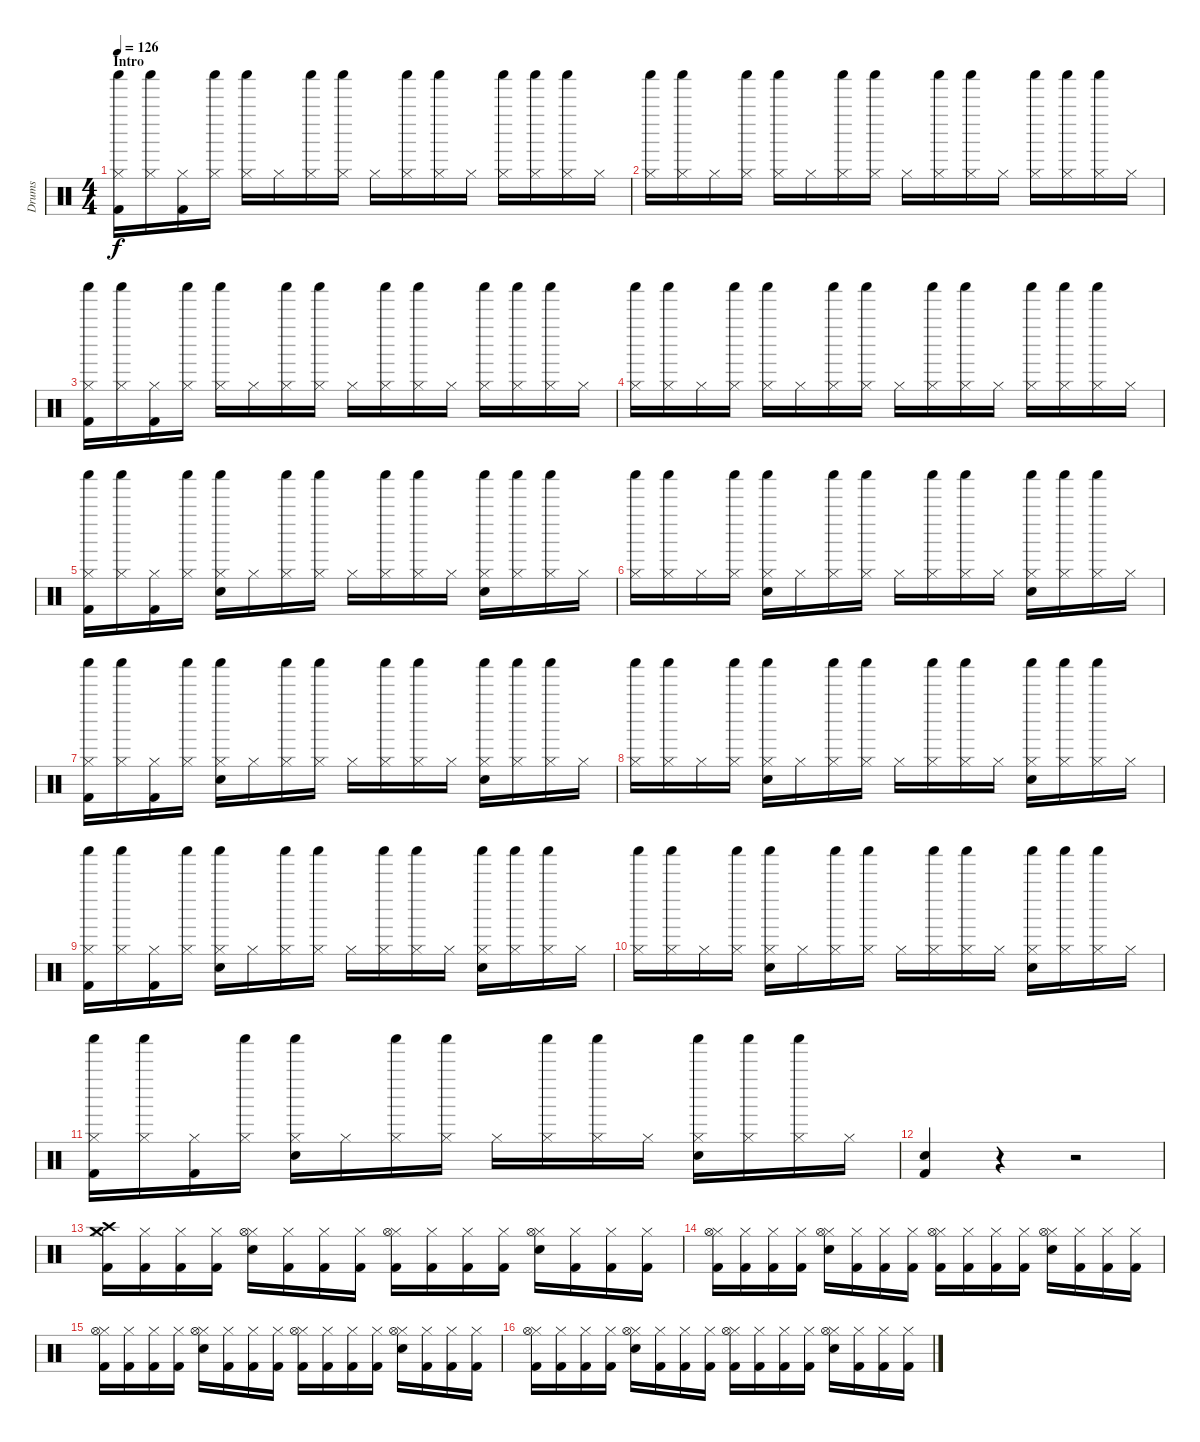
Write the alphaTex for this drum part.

\track ("Drums" "Drums") {instrument percussion}
\staff {score}
\articulation defaults
\ts (4 4)
\section ("" "Intro")
\tempo 126
\clef neutral
\ks c
("Shaker (hit)" "Hi-Hat (closed)" "Kick (hit) 2").16{dy f} ("Shaker (hit)" "Hi-Hat (closed)").16 ("Hi-Hat (closed)" "Kick (hit) 2").16 ("Shaker (hit)" "Hi-Hat (closed)").16 ("Shaker (hit)" "Hi-Hat (closed)").16 "Hi-Hat (closed)".16 ("Shaker (hit)" "Hi-Hat (closed)").16 ("Shaker (hit)" "Hi-Hat (closed)").16 "Hi-Hat (closed)".16 ("Shaker (hit)" "Hi-Hat (closed)").16 ("Shaker (hit)" "Hi-Hat (closed)").16 "Hi-Hat (closed)".16 ("Shaker (hit)" "Hi-Hat (closed)").16 ("Shaker (hit)" "Hi-Hat (closed)").16 ("Shaker (hit)" "Hi-Hat (closed)").16 "Hi-Hat (closed)".16 |
("Shaker (hit)" "Hi-Hat (closed)").16 ("Shaker (hit)" "Hi-Hat (closed)").16 "Hi-Hat (closed)".16 ("Shaker (hit)" "Hi-Hat (closed)").16 ("Shaker (hit)" "Hi-Hat (closed)").16 "Hi-Hat (closed)".16 ("Shaker (hit)" "Hi-Hat (closed)").16 ("Shaker (hit)" "Hi-Hat (closed)").16 "Hi-Hat (closed)".16 ("Shaker (hit)" "Hi-Hat (closed)").16 ("Shaker (hit)" "Hi-Hat (closed)").16 "Hi-Hat (closed)".16 ("Shaker (hit)" "Hi-Hat (closed)").16 ("Shaker (hit)" "Hi-Hat (closed)").16 ("Shaker (hit)" "Hi-Hat (closed)").16 "Hi-Hat (closed)".16 |
("Shaker (hit)" "Hi-Hat (closed)" "Kick (hit) 2").16 ("Shaker (hit)" "Hi-Hat (closed)").16 ("Hi-Hat (closed)" "Kick (hit) 2").16 ("Shaker (hit)" "Hi-Hat (closed)").16 ("Shaker (hit)" "Hi-Hat (closed)").16 "Hi-Hat (closed)".16 ("Shaker (hit)" "Hi-Hat (closed)").16 ("Shaker (hit)" "Hi-Hat (closed)").16 "Hi-Hat (closed)".16 ("Shaker (hit)" "Hi-Hat (closed)").16 ("Shaker (hit)" "Hi-Hat (closed)").16 "Hi-Hat (closed)".16 ("Shaker (hit)" "Hi-Hat (closed)").16 ("Shaker (hit)" "Hi-Hat (closed)").16 ("Shaker (hit)" "Hi-Hat (closed)").16 "Hi-Hat (closed)".16 |
("Shaker (hit)" "Hi-Hat (closed)").16 ("Shaker (hit)" "Hi-Hat (closed)").16 "Hi-Hat (closed)".16 ("Shaker (hit)" "Hi-Hat (closed)").16 ("Shaker (hit)" "Hi-Hat (closed)").16 "Hi-Hat (closed)".16 ("Shaker (hit)" "Hi-Hat (closed)").16 ("Shaker (hit)" "Hi-Hat (closed)").16 "Hi-Hat (closed)".16 ("Shaker (hit)" "Hi-Hat (closed)").16 ("Shaker (hit)" "Hi-Hat (closed)").16 "Hi-Hat (closed)".16 ("Shaker (hit)" "Hi-Hat (closed)").16 ("Shaker (hit)" "Hi-Hat (closed)").16 ("Shaker (hit)" "Hi-Hat (closed)").16 "Hi-Hat (closed)".16 |
("Shaker (hit)" "Hi-Hat (closed)" "Kick (hit) 2").16 ("Shaker (hit)" "Hi-Hat (closed)").16 ("Hi-Hat (closed)" "Kick (hit) 2").16 ("Shaker (hit)" "Hi-Hat (closed)").16 ("Shaker (hit)" "Hi-Hat (closed)" "Electric Snare (hit)").16 "Hi-Hat (closed)".16 ("Shaker (hit)" "Hi-Hat (closed)").16 ("Shaker (hit)" "Hi-Hat (closed)").16 "Hi-Hat (closed)".16 ("Shaker (hit)" "Hi-Hat (closed)").16 ("Shaker (hit)" "Hi-Hat (closed)").16 "Hi-Hat (closed)".16 ("Shaker (hit)" "Hi-Hat (closed)" "Electric Snare (hit)").16 ("Shaker (hit)" "Hi-Hat (closed)").16 ("Shaker (hit)" "Hi-Hat (closed)").16 "Hi-Hat (closed)".16 |
("Shaker (hit)" "Hi-Hat (closed)").16 ("Shaker (hit)" "Hi-Hat (closed)").16 "Hi-Hat (closed)".16 ("Shaker (hit)" "Hi-Hat (closed)").16 ("Shaker (hit)" "Hi-Hat (closed)" "Electric Snare (hit)").16 "Hi-Hat (closed)".16 ("Shaker (hit)" "Hi-Hat (closed)").16 ("Shaker (hit)" "Hi-Hat (closed)").16 "Hi-Hat (closed)".16 ("Shaker (hit)" "Hi-Hat (closed)").16 ("Shaker (hit)" "Hi-Hat (closed)").16 "Hi-Hat (closed)".16 ("Shaker (hit)" "Hi-Hat (closed)" "Electric Snare (hit)").16 ("Shaker (hit)" "Hi-Hat (closed)").16 ("Shaker (hit)" "Hi-Hat (closed)").16 "Hi-Hat (closed)".16 |
("Shaker (hit)" "Hi-Hat (closed)" "Kick (hit) 2").16 ("Shaker (hit)" "Hi-Hat (closed)").16 ("Hi-Hat (closed)" "Kick (hit) 2").16 ("Shaker (hit)" "Hi-Hat (closed)").16 ("Shaker (hit)" "Hi-Hat (closed)" "Electric Snare (hit)").16 "Hi-Hat (closed)".16 ("Shaker (hit)" "Hi-Hat (closed)").16 ("Shaker (hit)" "Hi-Hat (closed)").16 "Hi-Hat (closed)".16 ("Shaker (hit)" "Hi-Hat (closed)").16 ("Shaker (hit)" "Hi-Hat (closed)").16 "Hi-Hat (closed)".16 ("Shaker (hit)" "Hi-Hat (closed)" "Electric Snare (hit)").16 ("Shaker (hit)" "Hi-Hat (closed)").16 ("Shaker (hit)" "Hi-Hat (closed)").16 "Hi-Hat (closed)".16 |
("Shaker (hit)" "Hi-Hat (closed)").16 ("Shaker (hit)" "Hi-Hat (closed)").16 "Hi-Hat (closed)".16 ("Shaker (hit)" "Hi-Hat (closed)").16 ("Shaker (hit)" "Hi-Hat (closed)" "Electric Snare (hit)").16 "Hi-Hat (closed)".16 ("Shaker (hit)" "Hi-Hat (closed)").16 ("Shaker (hit)" "Hi-Hat (closed)").16 "Hi-Hat (closed)".16 ("Shaker (hit)" "Hi-Hat (closed)").16 ("Shaker (hit)" "Hi-Hat (closed)").16 "Hi-Hat (closed)".16 ("Shaker (hit)" "Hi-Hat (closed)" "Electric Snare (hit)").16 ("Shaker (hit)" "Hi-Hat (closed)").16 ("Shaker (hit)" "Hi-Hat (closed)").16 "Hi-Hat (closed)".16 |
("Shaker (hit)" "Hi-Hat (closed)" "Kick (hit) 2").16 ("Shaker (hit)" "Hi-Hat (closed)").16 ("Hi-Hat (closed)" "Kick (hit) 2").16 ("Shaker (hit)" "Hi-Hat (closed)").16 ("Shaker (hit)" "Hi-Hat (closed)" "Electric Snare (hit)").16 "Hi-Hat (closed)".16 ("Shaker (hit)" "Hi-Hat (closed)").16 ("Shaker (hit)" "Hi-Hat (closed)").16 "Hi-Hat (closed)".16 ("Shaker (hit)" "Hi-Hat (closed)").16 ("Shaker (hit)" "Hi-Hat (closed)").16 "Hi-Hat (closed)".16 ("Shaker (hit)" "Hi-Hat (closed)" "Electric Snare (hit)").16 ("Shaker (hit)" "Hi-Hat (closed)").16 ("Shaker (hit)" "Hi-Hat (closed)").16 "Hi-Hat (closed)".16 |
("Shaker (hit)" "Hi-Hat (closed)").16 ("Shaker (hit)" "Hi-Hat (closed)").16 "Hi-Hat (closed)".16 ("Shaker (hit)" "Hi-Hat (closed)").16 ("Shaker (hit)" "Hi-Hat (closed)" "Electric Snare (hit)").16 "Hi-Hat (closed)".16 ("Shaker (hit)" "Hi-Hat (closed)").16 ("Shaker (hit)" "Hi-Hat (closed)").16 "Hi-Hat (closed)".16 ("Shaker (hit)" "Hi-Hat (closed)").16 ("Shaker (hit)" "Hi-Hat (closed)").16 "Hi-Hat (closed)".16 ("Shaker (hit)" "Hi-Hat (closed)" "Electric Snare (hit)").16 ("Shaker (hit)" "Hi-Hat (closed)").16 ("Shaker (hit)" "Hi-Hat (closed)").16 "Hi-Hat (closed)".16 |
("Shaker (hit)" "Hi-Hat (closed)" "Kick (hit) 2").16 ("Shaker (hit)" "Hi-Hat (closed)").16 ("Hi-Hat (closed)" "Kick (hit) 2").16 ("Shaker (hit)" "Hi-Hat (closed)").16 ("Shaker (hit)" "Hi-Hat (closed)" "Electric Snare (hit)").16 "Hi-Hat (closed)".16 ("Shaker (hit)" "Hi-Hat (closed)").16 ("Shaker (hit)" "Hi-Hat (closed)").16 "Hi-Hat (closed)".16 ("Shaker (hit)" "Hi-Hat (closed)").16 ("Shaker (hit)" "Hi-Hat (closed)").16 "Hi-Hat (closed)".16 ("Shaker (hit)" "Hi-Hat (closed)" "Electric Snare (hit)").16 ("Shaker (hit)" "Hi-Hat (closed)").16 ("Shaker (hit)" "Hi-Hat (closed)").16 "Hi-Hat (closed)".16 |
("Electric Snare (hit)" "Kick (hit) 2").4 r.4 r.2 |
("Crash high (hit)" "Crash medium (hit)" "Hi-Hat (closed)" "Kick (hit) 2").16 ("Hi-Hat (closed)" "Kick (hit) 2").16 ("Hi-Hat (closed)" "Kick (hit) 2").16 ("Hi-Hat (closed)" "Kick (hit) 2").16 ("Hi-Hat (closed)" "Hi-Hat (open)" "Electric Snare (hit)").16 ("Hi-Hat (closed)" "Kick (hit) 2").16 ("Hi-Hat (closed)" "Kick (hit) 2").16 ("Hi-Hat (closed)" "Kick (hit) 2").16 ("Hi-Hat (closed)" "Hi-Hat (open)" "Kick (hit) 2").16 ("Hi-Hat (closed)" "Kick (hit) 2").16 ("Hi-Hat (closed)" "Kick (hit) 2").16 ("Hi-Hat (closed)" "Kick (hit) 2").16 ("Hi-Hat (closed)" "Hi-Hat (open)" "Electric Snare (hit)").16 ("Hi-Hat (closed)" "Kick (hit) 2").16 ("Hi-Hat (closed)" "Kick (hit) 2").16 ("Hi-Hat (closed)" "Kick (hit) 2").16 |
("Hi-Hat (closed)" "Hi-Hat (open)" "Kick (hit) 2").16 ("Hi-Hat (closed)" "Kick (hit) 2").16 ("Hi-Hat (closed)" "Kick (hit) 2").16 ("Hi-Hat (closed)" "Kick (hit) 2").16 ("Hi-Hat (closed)" "Hi-Hat (open)" "Electric Snare (hit)").16 ("Hi-Hat (closed)" "Kick (hit) 2").16 ("Hi-Hat (closed)" "Kick (hit) 2").16 ("Hi-Hat (closed)" "Kick (hit) 2").16 ("Hi-Hat (closed)" "Hi-Hat (open)" "Kick (hit) 2").16 ("Hi-Hat (closed)" "Kick (hit) 2").16 ("Hi-Hat (closed)" "Kick (hit) 2").16 ("Hi-Hat (closed)" "Kick (hit) 2").16 ("Hi-Hat (closed)" "Hi-Hat (open)" "Electric Snare (hit)").16 ("Hi-Hat (closed)" "Kick (hit) 2").16 ("Hi-Hat (closed)" "Kick (hit) 2").16 ("Hi-Hat (closed)" "Kick (hit) 2").16 |
("Hi-Hat (closed)" "Hi-Hat (open)" "Kick (hit) 2").16 ("Hi-Hat (closed)" "Kick (hit) 2").16 ("Hi-Hat (closed)" "Kick (hit) 2").16 ("Hi-Hat (closed)" "Kick (hit) 2").16 ("Hi-Hat (closed)" "Hi-Hat (open)" "Electric Snare (hit)").16 ("Hi-Hat (closed)" "Kick (hit) 2").16 ("Hi-Hat (closed)" "Kick (hit) 2").16 ("Hi-Hat (closed)" "Kick (hit) 2").16 ("Hi-Hat (closed)" "Hi-Hat (open)" "Kick (hit) 2").16 ("Hi-Hat (closed)" "Kick (hit) 2").16 ("Hi-Hat (closed)" "Kick (hit) 2").16 ("Hi-Hat (closed)" "Kick (hit) 2").16 ("Hi-Hat (closed)" "Hi-Hat (open)" "Electric Snare (hit)").16 ("Hi-Hat (closed)" "Kick (hit) 2").16 ("Hi-Hat (closed)" "Kick (hit) 2").16 ("Hi-Hat (closed)" "Kick (hit) 2").16 |
("Hi-Hat (closed)" "Hi-Hat (open)" "Kick (hit) 2").16 ("Hi-Hat (closed)" "Kick (hit) 2").16 ("Hi-Hat (closed)" "Kick (hit) 2").16 ("Hi-Hat (closed)" "Kick (hit) 2").16 ("Hi-Hat (closed)" "Hi-Hat (open)" "Electric Snare (hit)").16 ("Hi-Hat (closed)" "Kick (hit) 2").16 ("Hi-Hat (closed)" "Kick (hit) 2").16 ("Hi-Hat (closed)" "Kick (hit) 2").16 ("Hi-Hat (closed)" "Hi-Hat (open)" "Kick (hit) 2").16 ("Hi-Hat (closed)" "Kick (hit) 2").16 ("Hi-Hat (closed)" "Kick (hit) 2").16 ("Hi-Hat (closed)" "Kick (hit) 2").16 ("Hi-Hat (closed)" "Hi-Hat (open)" "Electric Snare (hit)").16 ("Hi-Hat (closed)" "Kick (hit) 2").16 ("Hi-Hat (closed)" "Kick (hit) 2").16 ("Hi-Hat (closed)" "Kick (hit) 2").16
